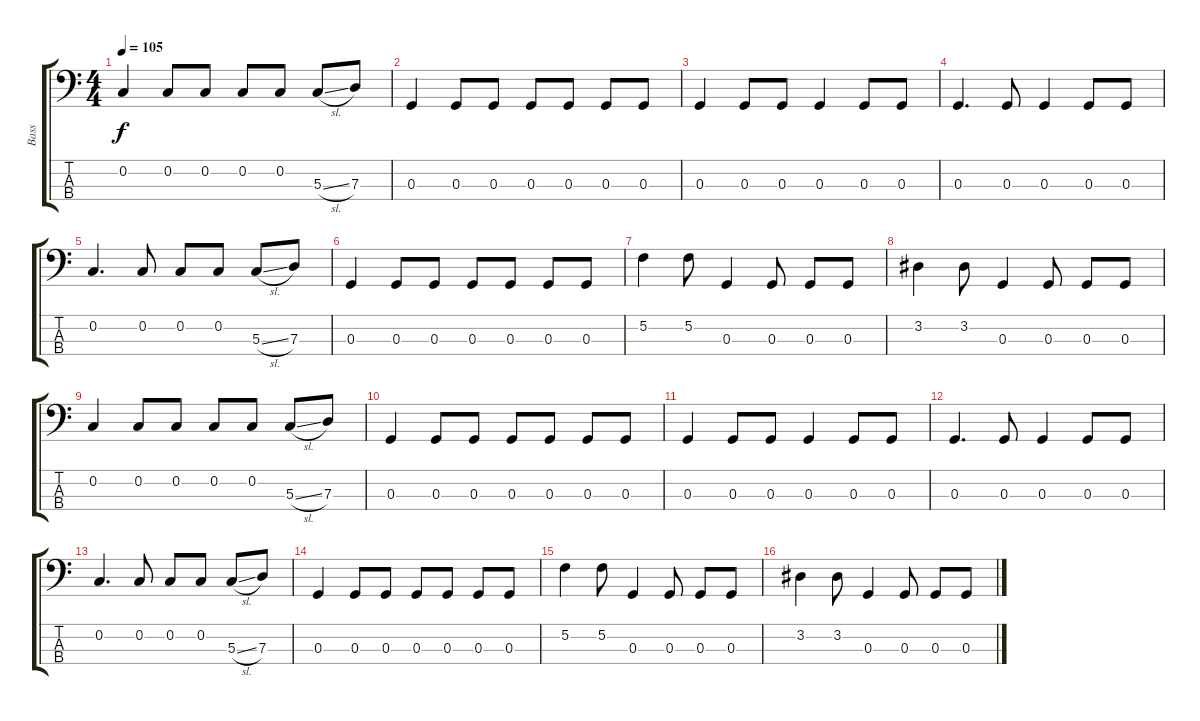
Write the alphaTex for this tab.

\track ("Bass" "Bass") {instrument electricbassfinger}
\staff {score tabs}
\tuning (F2 C2 G1 D1) {hide}
\ts (4 4)
\tempo 105
\clef f4
\ks c
0.2.4{dy f} 0.2.8 0.2.8 0.2.8 0.2.8 5.3{sl}.8 7.3.8 |
0.3.4 0.3.8 0.3.8 0.3.8 0.3.8 0.3.8 0.3.8 |
0.3.4 0.3.8 0.3.8 0.3.4 0.3.8 0.3.8 |
0.3.4{d} 0.3.8 0.3.4 0.3.8 0.3.8 |
0.2.4{d} 0.2.8 0.2.8 0.2.8 5.3{sl}.8 7.3.8 |
0.3.4 0.3.8 0.3.8 0.3.8 0.3.8 0.3.8 0.3.8 |
5.2.4 5.2.8 0.3.4 0.3.8 0.3.8 0.3.8 |
3.2.4 3.2.8 0.3.4 0.3.8 0.3.8 0.3.8 |
0.2.4 0.2.8 0.2.8 0.2.8 0.2.8 5.3{sl}.8 7.3.8 |
0.3.4 0.3.8 0.3.8 0.3.8 0.3.8 0.3.8 0.3.8 |
0.3.4 0.3.8 0.3.8 0.3.4 0.3.8 0.3.8 |
0.3.4{d} 0.3.8 0.3.4 0.3.8 0.3.8 |
0.2.4{d} 0.2.8 0.2.8 0.2.8 5.3{sl}.8 7.3.8 |
0.3.4 0.3.8 0.3.8 0.3.8 0.3.8 0.3.8 0.3.8 |
5.2.4 5.2.8 0.3.4 0.3.8 0.3.8 0.3.8 |
3.2.4 3.2.8 0.3.4 0.3.8 0.3.8 0.3.8
